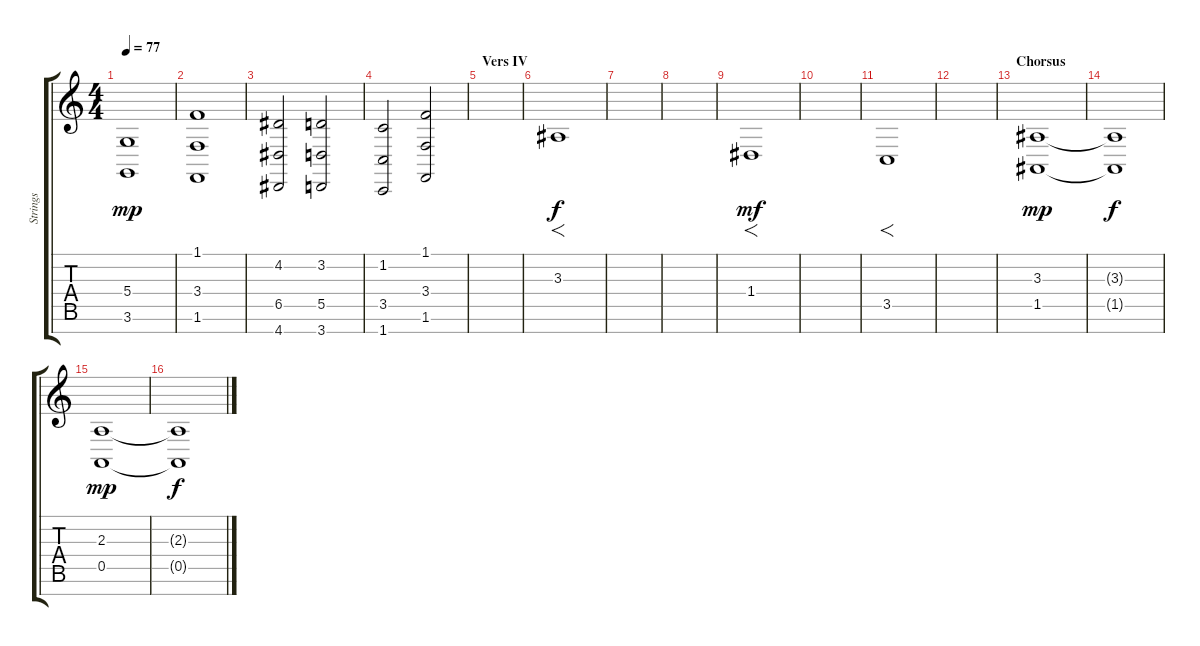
\track ("Strings" "Strings") {instrument violin}
\staff {score tabs}
\tuning (E4 B3 G3 D3 A2 E2 B1) {hide}
\ts (4 4)
\tempo 77
\clef g2
\ks c
(5.4 3.6).1{dy mp} |
(1.1 3.4 1.6).1 |
(4.2 6.5 4.7).2 (3.2 5.5 3.7).2 |
(1.2 3.5 1.7).2{volume 7} (1.1 3.4 1.6).2 |
\section ("" "Vers IV")
|
3.3.1{f dy f volume 10} |
|
|
1.4.1{f dy mf} |
|
3.5.1{f} |
|
\section ("" "Chorsus")
(3.3 1.5).1{dy mp volume 11} |
(3.3{t} 1.5{t}).1{dy f} |
(2.3 0.5).1{dy mp} |
(2.3{t} 0.5{t}).1{dy f}
